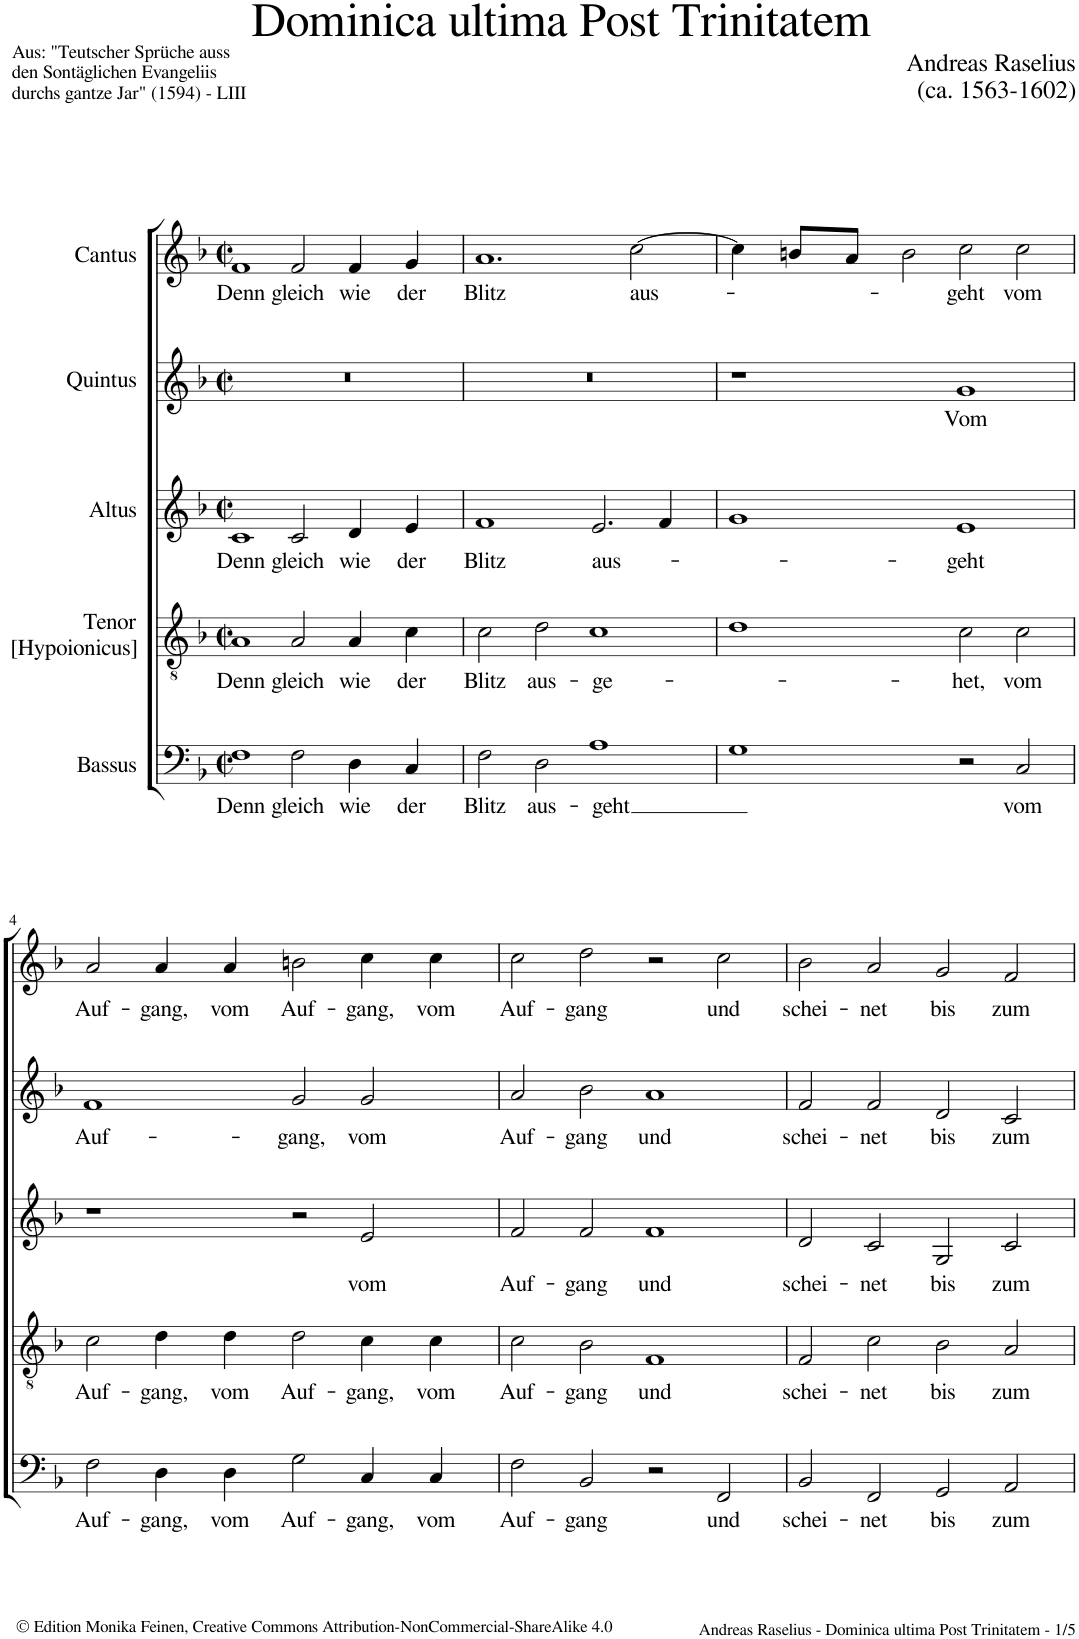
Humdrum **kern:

**kern	**text	**kern	**text	**kern	**text	**kern	**text	**kern	**text
*part5	*part5	*part4	*part4	*part3	*part3	*part2	*part2	*part1	*part1
*staff5	*staff5	*staff4	*staff4	*staff3	*staff3	*staff2	*staff2	*staff1	*staff1
*I"Bassus	*	*I"Tenor [Hypoionicus]	*	*I"Altus	*	*I"Quintus	*	*I"Cantus	*
*clefF4	*	*clefGv2	*	*clefG2	*	*clefG2	*	*clefG2	*
*k[b-]	*	*k[b-]	*	*k[b-]	*	*k[b-]	*	*k[b-]	*
*M4/2	*	*M4/2	*	*M4/2	*	*M4/2	*	*M4/2	*
*met(c|)	*	*met(c|)	*	*met(c|)	*	*met(c|)	*	*met(c|)	*
=1	=1	=1	=1	=1	=1	=1	=1	=1	=1
!	!LO:LY:b	!	!LO:LY:b	!	!LO:LY:b	!	!	!	!LO:LY:b
1F	Denn	1A	Denn	1c	Denn	0r	.	1f	Denn
!	!LO:LY:b	!	!LO:LY:b	!	!LO:LY:b	!	!	!	!LO:LY:b
2F\	gleich	2A/	gleich	2c/	gleich	.	.	2f/	gleich
!	!LO:LY:b	!	!LO:LY:b	!	!LO:LY:b	!	!	!	!LO:LY:b
4D\	wie	4A/	wie	4d/	wie	.	.	4f/	wie
!	!LO:LY:b	!	!LO:LY:b	!	!LO:LY:b	!	!	!	!LO:LY:b
4C/	der	4c\	der	4e/	der	.	.	4g/	der
=2	=2	=2	=2	=2	=2	=2	=2	=2	=2
!	!LO:LY:b	!	!LO:LY:b	!	!LO:LY:b	!	!	!	!LO:LY:b
2F\	Blitz	2c\	Blitz	1f	Blitz	0r	.	1.a	Blitz
!	!LO:LY:b	!	!LO:LY:b	!	!	!	!	!	!
2D\	aus-	2d\	aus-	.	.	.	.	.	.
!	!LO:LY:b	!	!LO:LY:b	!	!LO:LY:b	!	!	!	!
1A	-geht	1c	-ge-	2.e/	aus-	.	.	.	.
!	!	!	!	!	!	!	!	!	!LO:LY:b
.	.	.	.	.	.	.	.	[2cc\	aus-
.	.	.	.	4f/	.	.	.	.	.
=3	=3	=3	=3	=3	=3	=3	=3	=3	=3
1G	.	1d	.	1g	.	1r	.	4cc\]	.
.	.	.	.	.	.	.	.	8bn/L	.
.	.	.	.	.	.	.	.	8a/J	.
.	.	.	.	.	.	.	.	2b\	.
!	!	!	!LO:LY:b	!	!LO:LY:b	!	!LO:LY:b	!	!LO:LY:b
2r	.	2c\	-het,	1e	-geht	1g	Vom	2cc\	geht
!	!LO:LY:b	!	!LO:LY:b	!	!	!	!	!	!LO:LY:b
2C/	vom	2c\	vom	.	.	.	.	2cc\	vom
!!LO:LB:g=z
=4	=4	=4	=4	=4	=4	=4	=4	=4	=4
!	!LO:LY:b	!	!LO:LY:b	!	!	!	!LO:LY:b	!	!LO:LY:b
2F\	Auf-	2c\	Auf-	1r	.	1f	Auf-	2a/	Auf-
!	!LO:LY:b	!	!LO:LY:b	!	!	!	!	!	!LO:LY:b
4D\	-gang,	4d\	-gang,	.	.	.	.	4a/	-gang,
!	!LO:LY:b	!	!LO:LY:b	!	!	!	!	!	!LO:LY:b
4D\	vom	4d\	vom	.	.	.	.	4a/	vom
!	!LO:LY:b	!	!LO:LY:b	!	!	!	!LO:LY:b	!	!LO:LY:b
2G\	Auf-	2d\	Auf-	2r	.	2g/	-gang,	2bn\	Auf-
!	!LO:LY:b	!	!LO:LY:b	!	!LO:LY:b	!	!LO:LY:b	!	!LO:LY:b
4C/	-gang,	4c\	-gang,	2e/	vom	2g/	vom	4cc\	-gang,
!	!LO:LY:b	!	!LO:LY:b	!	!	!	!	!	!LO:LY:b
4C/	vom	4c\	vom	.	.	.	.	4cc\	vom
=5	=5	=5	=5	=5	=5	=5	=5	=5	=5
!	!LO:LY:b	!	!LO:LY:b	!	!LO:LY:b	!	!LO:LY:b	!	!LO:LY:b
2F\	Auf-	2c\	Auf-	2f/	Auf-	2a/	Auf-	2cc\	Auf-
!	!LO:LY:b	!	!LO:LY:b	!	!LO:LY:b	!	!LO:LY:b	!	!LO:LY:b
2BB-/	-gang	2B-\	-gang	2f/	-gang	2b-\	-gang	2dd\	-gang
!	!	!	!LO:LY:b	!	!LO:LY:b	!	!LO:LY:b	!	!
2r	.	1F	und	1f	und	1a	und	2r	.
!	!LO:LY:b	!	!	!	!	!	!	!	!LO:LY:b
2FF/	und	.	.	.	.	.	.	2cc\	und
=6	=6	=6	=6	=6	=6	=6	=6	=6	=6
!	!LO:LY:b	!	!LO:LY:b	!	!LO:LY:b	!	!LO:LY:b	!	!LO:LY:b
2BB-/	schei-	2F/	schei-	2d/	schei-	2f/	schei-	2b-\	schei-
!	!LO:LY:b	!	!LO:LY:b	!	!LO:LY:b	!	!LO:LY:b	!	!LO:LY:b
2FF/	-net	2c\	-net	2c/	-net	2f/	-net	2a/	-net
!	!LO:LY:b	!	!LO:LY:b	!	!LO:LY:b	!	!LO:LY:b	!	!LO:LY:b
2GG/	bis	2B-\	bis	2G/	bis	2d/	bis	2g/	bis
!	!LO:LY:b	!	!LO:LY:b	!	!LO:LY:b	!	!LO:LY:b	!	!LO:LY:b
2AA/	zum	2A/	zum	2c/	zum	2c/	zum	2f/	zum
=	=	=	=	=	=	=	=	=	=
*-	*-	*-	*-	*-	*-	*-	*-	*-	*-
